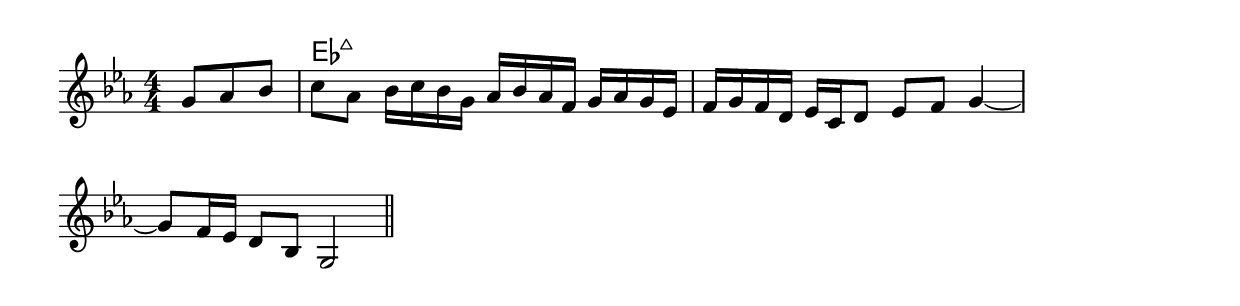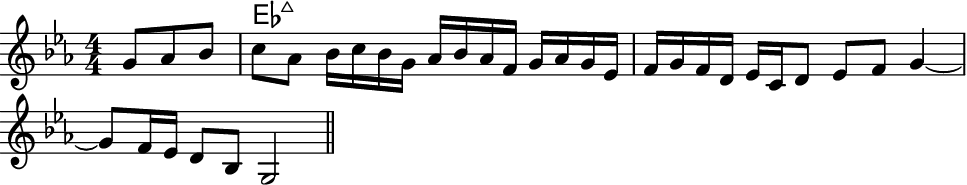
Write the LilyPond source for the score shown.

\version "2.24.4"
\language "english"
#(ly:set-option 'crop #t)
\include "include/alt.ly"
\score {
  \midi {
    \tempo 4=110
  }
  \layout {
    \context {
      \Score
      \omit BarNumber
    }
    indent = 0\mm
    ragged-right = ##t
  }
  {
    <<
    \chords {
      \set chordChanges = ##t % only show chords when they change
      \set noChordSymbol = ""
      \set minorChordModifier = \markup { "-" }
      \skip \ppp % spacer to set voice volume
      r4. | ef1:maj7
    }
    \new Staff {
      \key ef \major
      \numericTimeSignature
      \time 4/4
      \clef treble
      \relative {
        \skip \fff % spacer to set voice volume
        \partial 4.
        g'8 af bf | c af \stemDown bf16 c bf g \stemUp af bf af f g af g ef |
        f g f d ef c d8 ef f g4~ | \break
        g8 f16 ef16 d8 bf8 g2
        \bar "||"
      }
    }
    >>
  }
}
